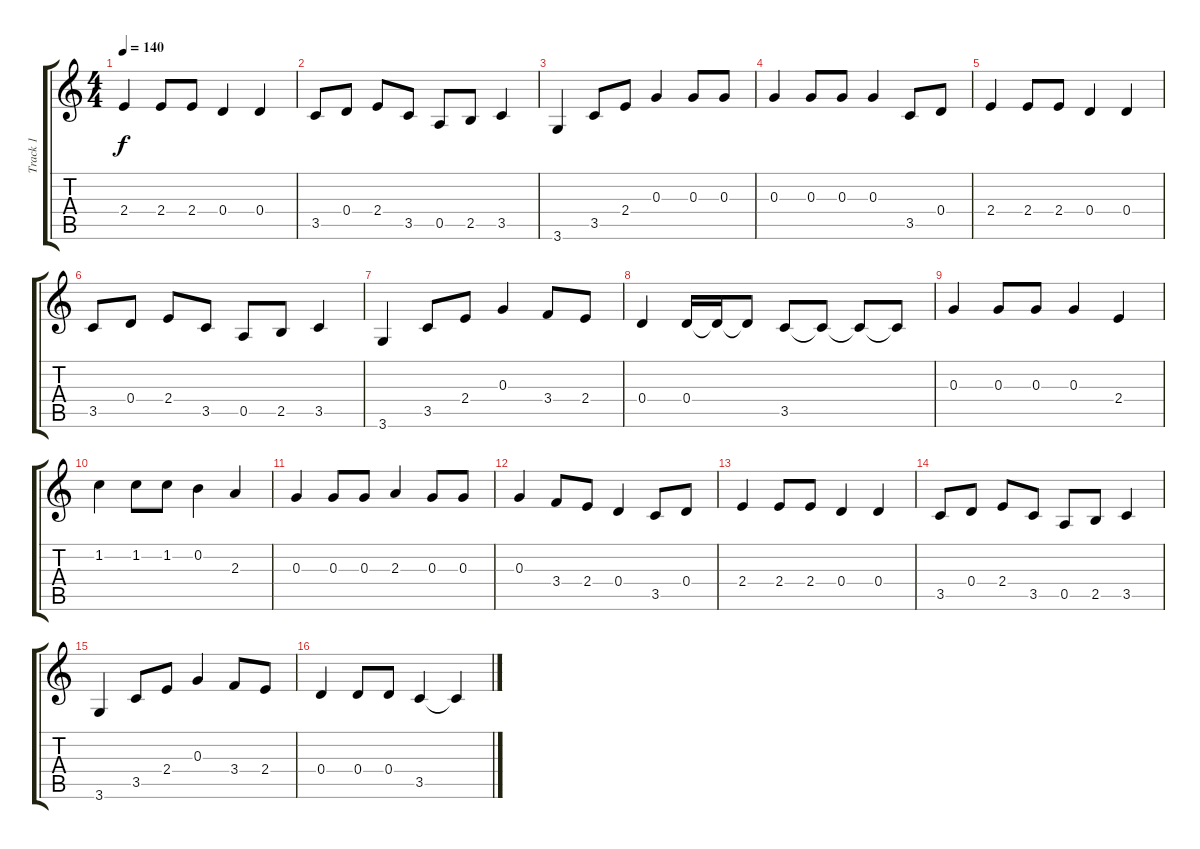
\track ("Track 1" "Track 1") {instrument acousticguitarsteel}
\staff {score tabs}
\tuning (E4 B3 G3 D3 A2 E2) {hide}
\ts (4 4)
\tempo 140
\clef g2
\ks c
2.4.4{dy f instrument acousticguitarsteel} 2.4.8 2.4.8 0.4.4 0.4.4 |
3.5.8 0.4.8 2.4.8 3.5.8 0.5.8 2.5.8 3.5.4 |
3.6.4 3.5.8 2.4.8 0.3.4 0.3.8 0.3.8 |
0.3.4 0.3.8 0.3.8 0.3.4 3.5.8 0.4.8 |
2.4.4 2.4.8 2.4.8 0.4.4 0.4.4 |
3.5.8 0.4.8 2.4.8 3.5.8 0.5.8 2.5.8 3.5.4 |
3.6.4 3.5.8 2.4.8 0.3.4 3.4.8 2.4.8 |
0.4.4 0.4.16 0.4{t}.16 0.4{t}.8 3.5.8 3.5{t}.8 3.5{t}.8 3.5{t}.8 |
0.3.4 0.3.8 0.3.8 0.3.4 2.4.4 |
1.2.4 1.2.8 1.2.8 0.2.4 2.3.4 |
0.3.4 0.3.8 0.3.8 2.3.4 0.3.8 0.3.8 |
0.3.4 3.4.8 2.4.8 0.4.4 3.5.8 0.4.8 |
2.4.4 2.4.8 2.4.8 0.4.4 0.4.4 |
3.5.8 0.4.8 2.4.8 3.5.8 0.5.8 2.5.8 3.5.4 |
3.6.4 3.5.8 2.4.8 0.3.4 3.4.8 2.4.8 |
0.4.4 0.4.8 0.4.8 3.5.4 3.5{t}.4
